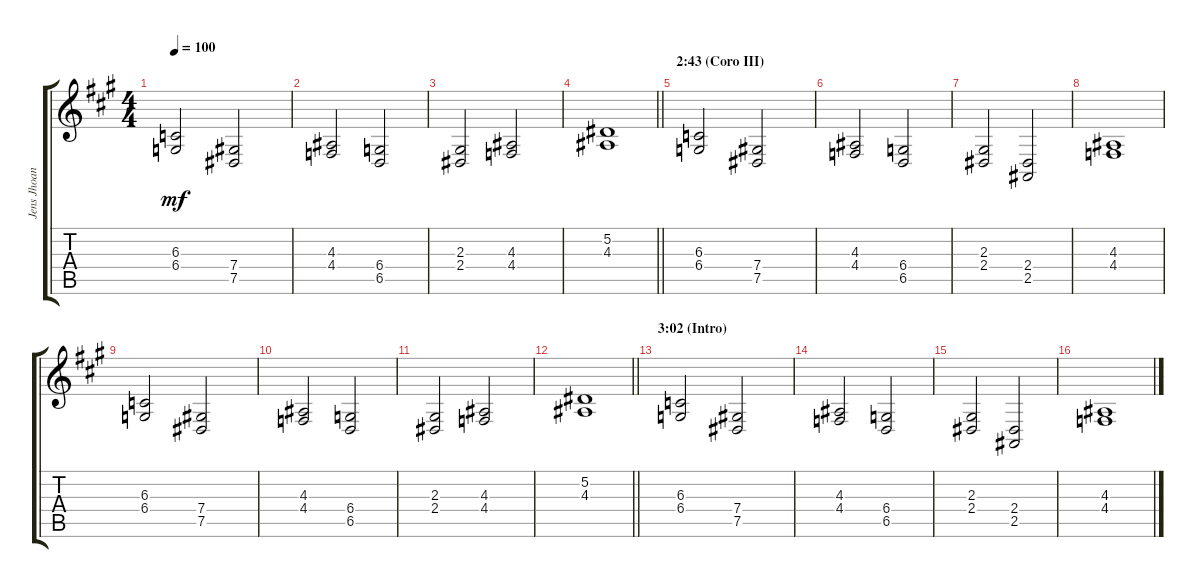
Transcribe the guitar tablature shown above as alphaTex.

\track ("Jens Jhoannson (String)" "Jens Jhoan") {instrument stringensemble1}
\staff {score tabs}
\tuning (Eb4 Bb3 Gb3 Db3 Ab2 Eb2) {hide}
\ts (4 4)
\tempo 100
\clef g2
\ks a
(6.3 6.4).2{dy mf} (7.4 7.5).2 |
(4.3 4.4).2 (6.4 6.5).2 |
(2.3 2.4).2 (4.3 4.4).2 |
\barLineRight lightlight
(5.2 4.3).1 |
\section ("" "2:43 (Coro III)")
(6.3 6.4).2 (7.4 7.5).2 |
(4.3 4.4).2 (6.4 6.5).2 |
(2.3 2.4).2 (2.4 2.5).2 |
(4.3 4.4).1 |
(6.3 6.4).2 (7.4 7.5).2 |
(4.3 4.4).2 (6.4 6.5).2 |
(2.3 2.4).2 (4.3 4.4).2 |
\barLineRight lightlight
(5.2 4.3).1 |
\section ("" "3:02 (Intro)")
(6.3 6.4).2 (7.4 7.5).2 |
(4.3 4.4).2 (6.4 6.5).2 |
(2.3 2.4).2 (2.4 2.5).2 |
(4.3 4.4).1
